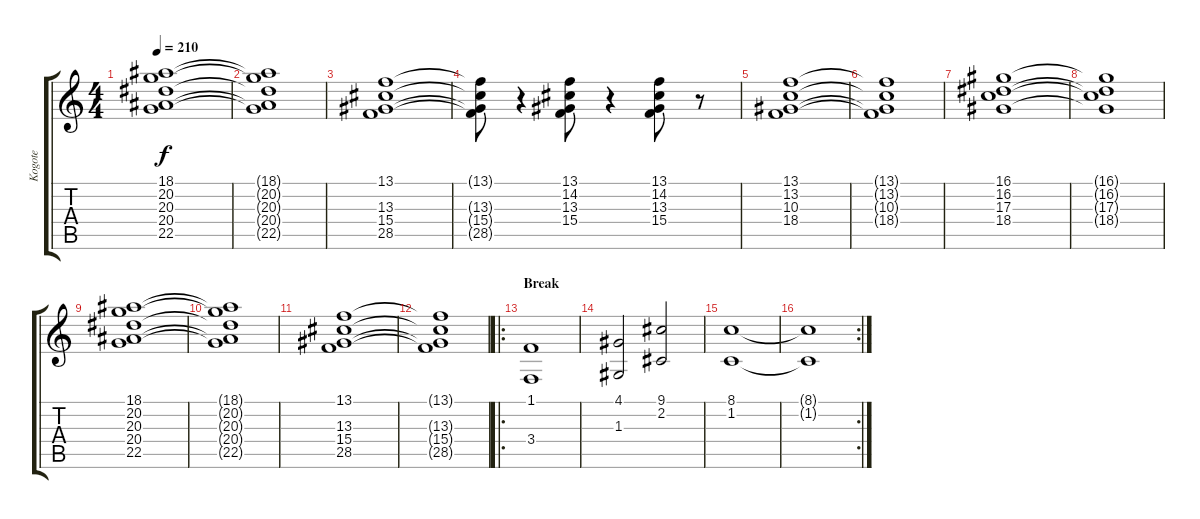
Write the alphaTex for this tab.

\track ("Kogote" "Kogote") {instrument drawbarorgan}
\staff {score tabs}
\tuning (E4 B3 G3 D3 A2 E2) {hide}
\ts (4 4)
\tempo 210
\clef g2
\ks c
(18.1 20.2 20.3 20.4 22.5).1{dy f} |
(18.1{t} 20.2{t} 20.3{t} 20.4{t} 22.5{t}).1 |
(13.1 13.3 15.4 28.5).1 |
(13.1{t} 13.3{t} 15.4{t} 28.5{t}).8 r.4 (13.1 14.2 13.3 15.4).8 r.4 (13.1 14.2 13.3 15.4).8 r.8 |
(13.1 13.2 10.3 18.4).1 |
(13.1{t} 13.2{t} 10.3{t} 18.4{t}).1 |
(16.1 16.2 17.3 18.4).1 |
(16.1{t} 16.2{t} 17.3{t} 18.4{t}).1 |
(18.1 20.2 20.3 20.4 22.5).1 |
(18.1{t} 20.2{t} 20.3{t} 20.4{t} 22.5{t}).1 |
(13.1 13.3 15.4 28.5).1 |
(13.1{t} 13.3{t} 15.4{t} 28.5{t}).1 |
\ro
\section ("" "Break")
(1.1 3.4).1 |
(4.1 1.3).2 (9.1 2.2).2 |
(8.1 1.2).1 |
\rc 2
(8.1{t} 1.2{t}).1
